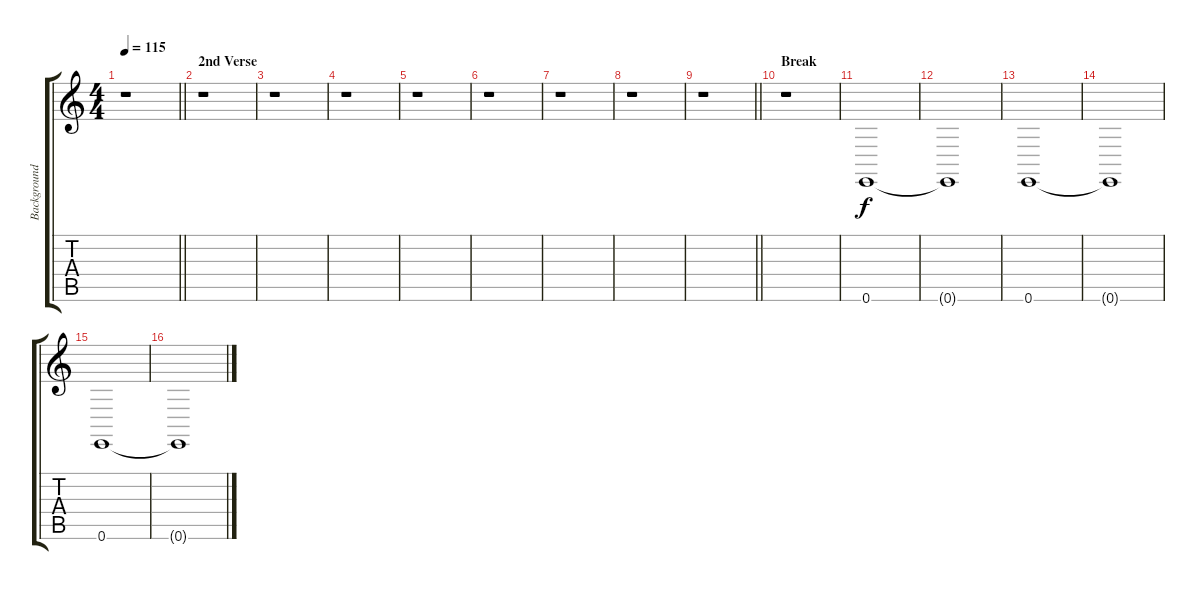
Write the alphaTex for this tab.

\track ("Background" "Background") {instrument fx6goblins}
\staff {score tabs}
\tuning (E4 B3 G3 D3 A2 E2) {hide}
\ts (4 4)
\tempo 115
\clef g2
\barLineRight lightlight
\ks c
r.1{dy f} |
\section ("" "2nd Verse")
r.1 |
r.1 |
r.1 |
r.1 |
r.1 |
r.1 |
r.1 |
\barLineRight lightlight
r.1 |
\section ("" "Break")
r.1 |
0.6.1 |
0.6{t}.1 |
0.6.1 |
0.6{t}.1 |
0.6.1 |
0.6{t}.1
